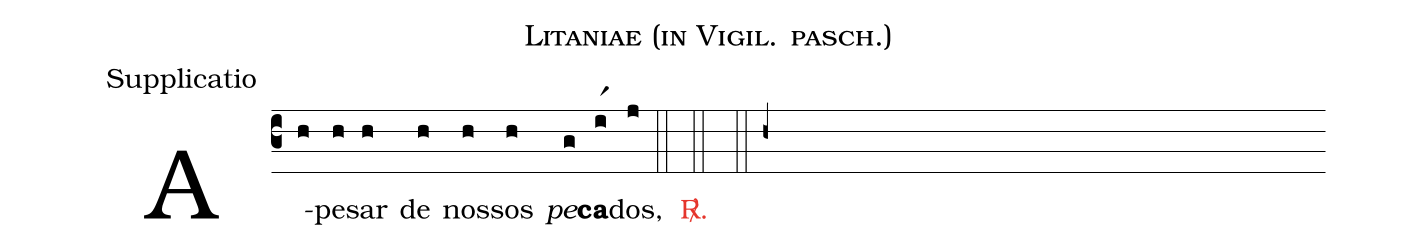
name: Litaniae (in Vigil. pasch.);
office-part: Supplicatio;
%%
(c3)

A(h)pe(h)sar(h) de(h) nos(h)sos(h) <i>pe</i>(g)<b>ca</b>(ir1)dos,(j)

(::)

<c><sp>R/</sp>.</c>(::)

(::)

(h+)
